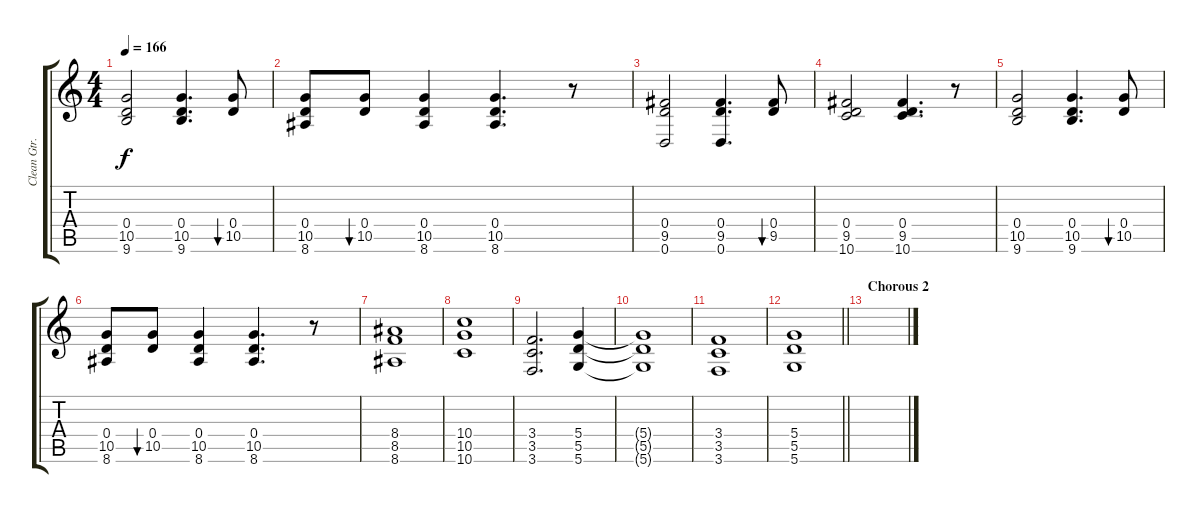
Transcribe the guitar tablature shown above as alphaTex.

\track ("Clean Gtr. 2" "Clean Gtr.") {instrument electricguitarclean}
\staff {score tabs}
\tuning (E4 B3 G3 D3 A2 D2) {hide}
\ts (4 4)
\tempo 166
\clef g2
\ks c
(0.4 10.5 9.6).2{dy f} (0.4 10.5 9.6).4{d} (0.4 10.5).8{bu 120} |
(0.4 10.5 8.6).8 (0.4 10.5).8{bu 120} (0.4 10.5 8.6).4 (0.4 10.5 8.6).4{d} r.8 |
(0.4 9.5 0.6).2 (0.4 9.5 0.6).4{d} (0.4 9.5).8{bu 120} |
(0.4 9.5 10.6).2 (0.4 9.5 10.6).4{d} r.8 |
(0.4 10.5 9.6).2 (0.4 10.5 9.6).4{d} (0.4 10.5).8{bu 120} |
(0.4 10.5 8.6).8 (0.4 10.5).8{bu 120} (0.4 10.5 8.6).4 (0.4 10.5 8.6).4{d} r.8 |
(8.4 8.5 8.6).1 |
(10.4 10.5 10.6).1 |
(3.4 3.5 3.6).2{d} (5.4 5.5 5.6).4 |
(5.4{t} 5.5{t} 5.6{t}).1 |
(3.4 3.5 3.6).1 |
\barLineRight lightlight
(5.4 5.5 5.6).1 |
\section ("" "Chorous 2")
